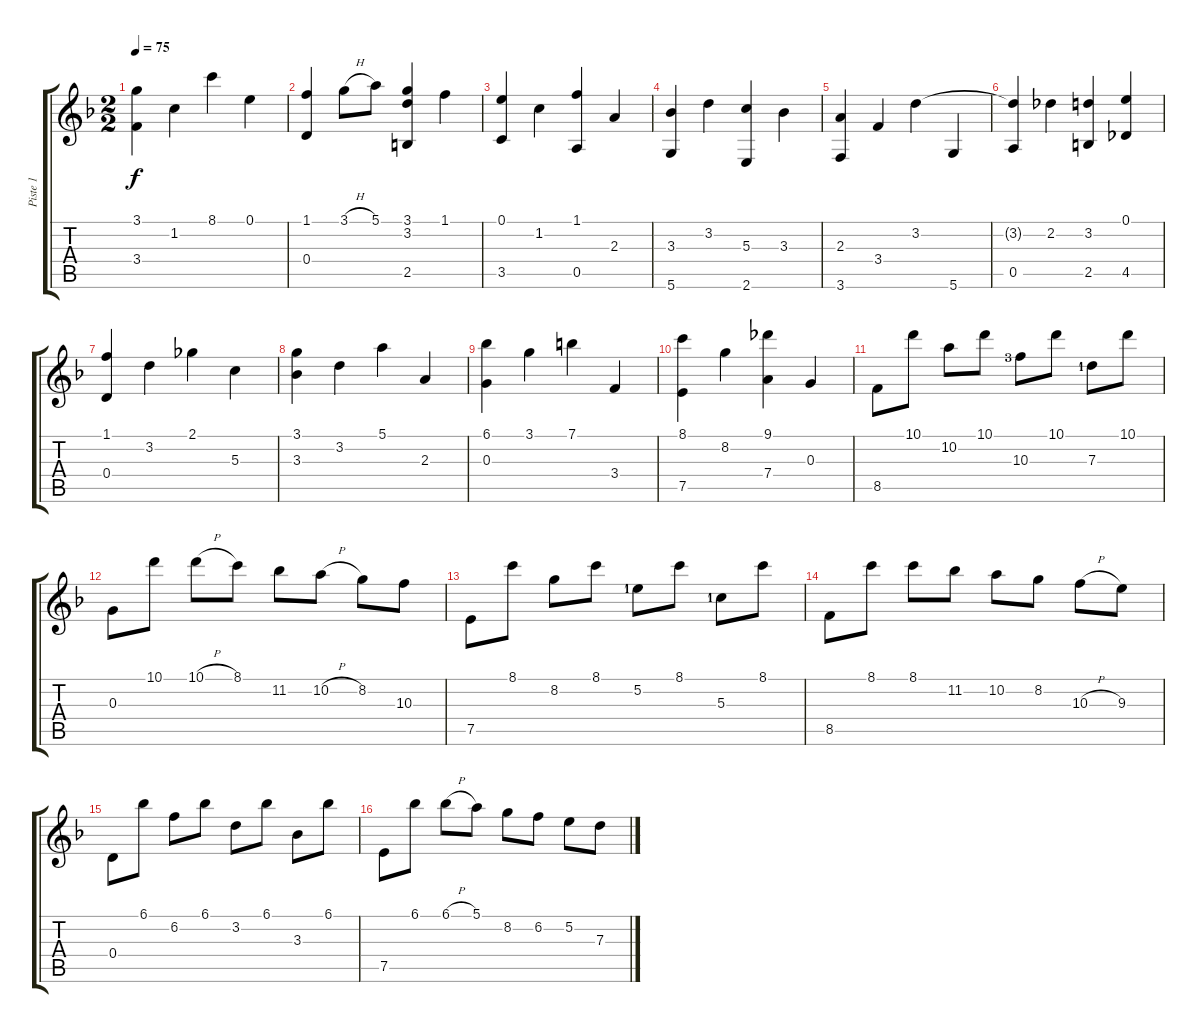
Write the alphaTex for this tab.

\track ("Piste 1" "Piste 1") {instrument acousticguitarsteel}
\staff {score tabs}
\tuning (E4 B3 G3 D3 A2 D2) {hide}
\ts (2 2)
\tempo 75
\clef g2
\ks dminor
(3.1 3.4).4{dy f} 1.2.4 8.1.4 0.1.4 |
(1.1 0.4).4 3.1{h}.8 5.1.8 (3.1 3.2 2.5).4 1.1.4 |
(0.1 3.5).4 1.2.4 (1.1 0.5).4 2.3.4 |
(3.3 5.6).4 3.2.4 (5.3 2.6).4 3.3.4 |
(2.3 3.6).4 3.4.4 3.2.4 5.6.4 |
(3.2{t} 0.5).4 2.2.4 (3.2 2.5).4 (0.1 4.5).4 |
(1.1 0.4).4 3.2.4 2.1.4 5.3.4 |
(3.1 3.3).4 3.2.4 5.1.4 2.3.4 |
(6.1 0.3).4 3.1.4 7.1.4 3.4.4 |
(8.1 7.5).4 8.2.4 (9.1 7.4).4 0.3.4 |
8.5.8 10.1.8 10.2.8 10.1.8 10.3{lf 4}.8 10.1.8 7.3{lf 2}.8 10.1.8 |
0.3.8 10.1.8 10.1{h}.8 8.1.8 11.2.8 10.2{h}.8 8.2.8 10.3.8 |
7.5.8 8.1.8 8.2.8 8.1.8 5.2{lf 2}.8 8.1.8 5.3{lf 2}.8 8.1.8 |
8.5.8 8.1.8 8.1.8 11.2.8 10.2.8 8.2.8 10.3{h}.8 9.3.8 |
0.4.8 6.1.8 6.2.8 6.1.8 3.2.8 6.1.8 3.3.8 6.1.8 |
7.5.8 6.1.8 6.1{h}.8 5.1.8 8.2.8 6.2.8 5.2.8 7.3.8
